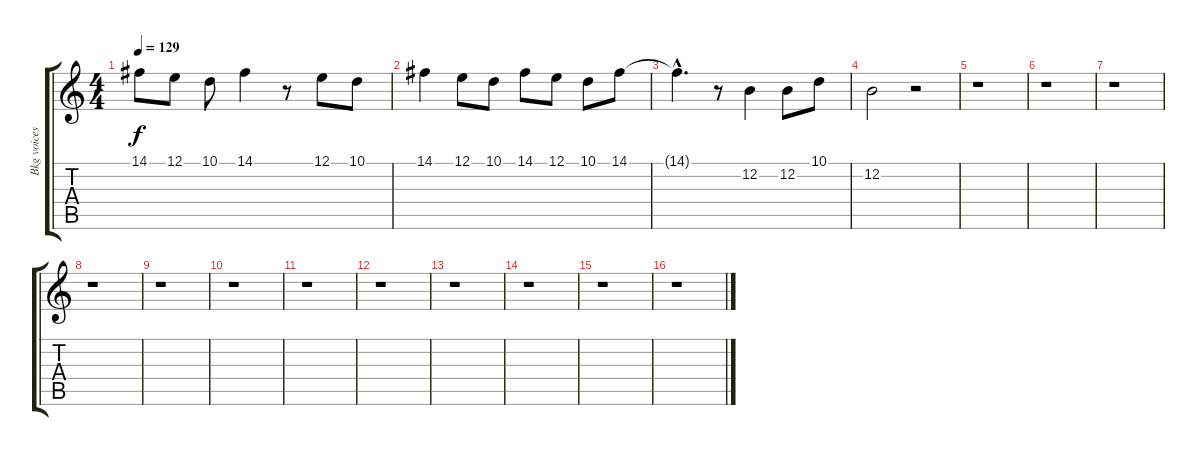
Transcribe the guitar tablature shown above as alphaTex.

\track ("Bkg voices" "Bkg voices") {instrument choiraahs}
\staff {score tabs}
\tuning (E4 B3 G3 D3 A2 E2) {hide}
\ts (4 4)
\tempo 129
\clef g2
\ks c
14.1.8{dy f} 12.1.8 10.1.8 14.1.4 r.8 12.1.8 10.1.8 |
14.1.4 12.1.8 10.1.8 14.1.8 12.1.8 10.1.8 14.1.8 |
14.1{hac t}.4{d} r.8 12.2.4 12.2.8 10.1.8 |
12.2.2 r.2 |
r.1 |
r.1 |
r.1 |
r.1 |
r.1 |
r.1 |
r.1 |
r.1 |
r.1 |
r.1 |
r.1 |
r.1
